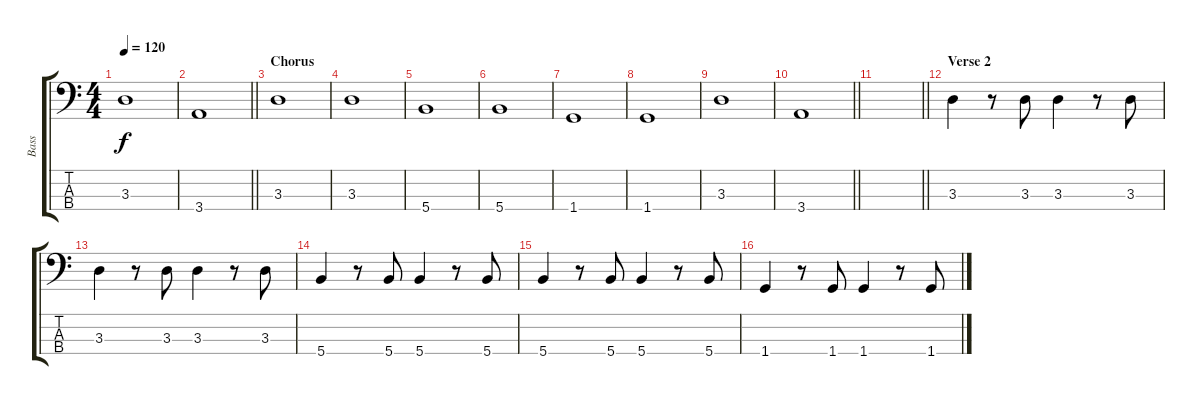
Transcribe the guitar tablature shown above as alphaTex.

\track ("Bass" "Bass") {instrument electricbassfinger}
\staff {score tabs}
\tuning (A2 E2 B1 Gb1) {hide}
\ts (4 4)
\tempo 120
\clef f4
\ks c
3.3.1{dy f} |
\barLineRight lightlight
3.4.1 |
\section ("" "Chorus")
3.3.1 |
3.3.1 |
5.4.1 |
5.4.1 |
1.4.1 |
1.4.1 |
3.3.1 |
\barLineRight lightlight
3.4.1 |
\barLineRight lightlight
|
\section ("" "Verse 2")
3.3.4 r.8 3.3.8 3.3.4 r.8 3.3.8 |
3.3.4 r.8 3.3.8 3.3.4 r.8 3.3.8 |
5.4.4 r.8 5.4.8 5.4.4 r.8 5.4.8 |
5.4.4 r.8 5.4.8 5.4.4 r.8 5.4.8 |
1.4.4 r.8 1.4.8 1.4.4 r.8 1.4.8
